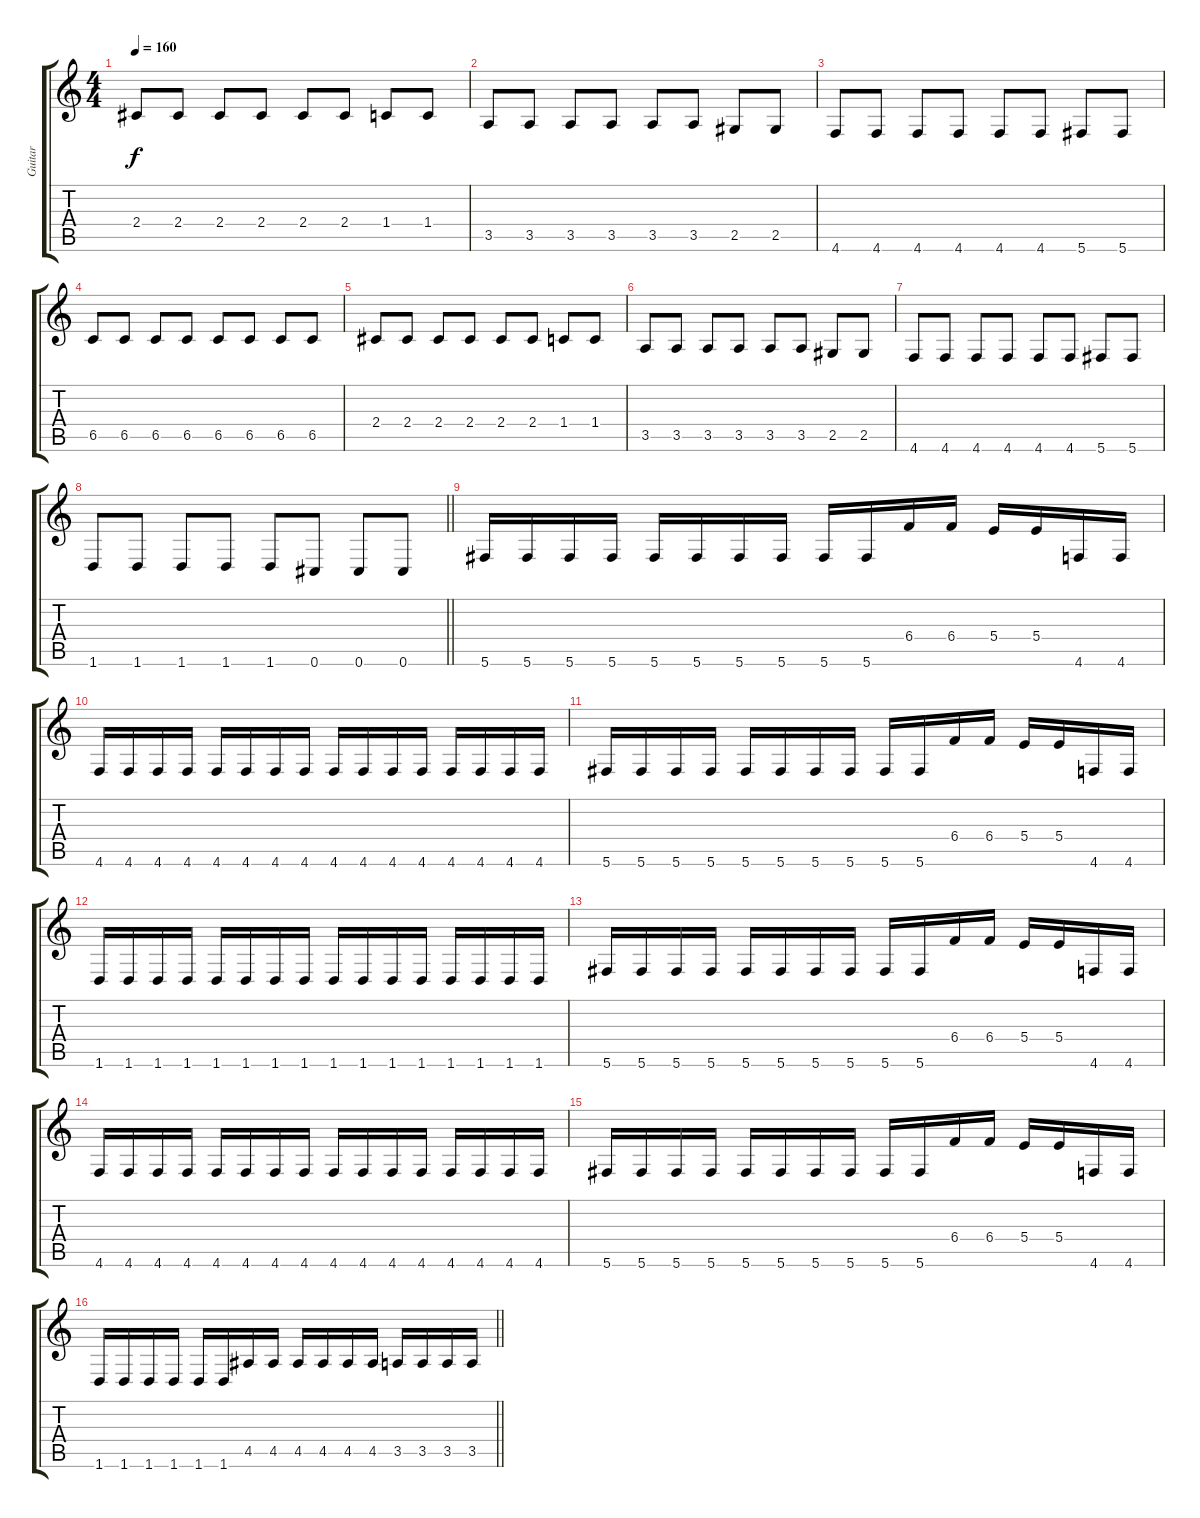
\track ("Guitar" "Guitar") {instrument distortionguitar}
\staff {score tabs}
\tuning (Db4 Ab3 E3 B2 Gb2 Db2) {hide}
\ts (4 4)
\tempo 160
\clef g2
\ks c
2.4.8{dy f} 2.4.8 2.4.8 2.4.8 2.4.8 2.4.8 1.4.8 1.4.8 |
3.5.8 3.5.8 3.5.8 3.5.8 3.5.8 3.5.8 2.5.8 2.5.8 |
4.6.8 4.6.8 4.6.8 4.6.8 4.6.8 4.6.8 5.6.8 5.6.8 |
6.5.8 6.5.8 6.5.8 6.5.8 6.5.8 6.5.8 6.5.8 6.5.8 |
2.4.8 2.4.8 2.4.8 2.4.8 2.4.8 2.4.8 1.4.8 1.4.8 |
3.5.8 3.5.8 3.5.8 3.5.8 3.5.8 3.5.8 2.5.8 2.5.8 |
4.6.8 4.6.8 4.6.8 4.6.8 4.6.8 4.6.8 5.6.8 5.6.8 |
\barLineRight lightlight
1.6.8 1.6.8 1.6.8 1.6.8 1.6.8 0.6.8 0.6.8 0.6.8 |
5.6.16 5.6.16 5.6.16 5.6.16 5.6.16 5.6.16 5.6.16 5.6.16 5.6.16 5.6.16 6.4.16 6.4.16 5.4.16 5.4.16 4.6.16 4.6.16 |
4.6.16 4.6.16 4.6.16 4.6.16 4.6.16 4.6.16 4.6.16 4.6.16 4.6.16 4.6.16 4.6.16 4.6.16 4.6.16 4.6.16 4.6.16 4.6.16 |
5.6.16 5.6.16 5.6.16 5.6.16 5.6.16 5.6.16 5.6.16 5.6.16 5.6.16 5.6.16 6.4.16 6.4.16 5.4.16 5.4.16 4.6.16 4.6.16 |
1.6.16 1.6.16 1.6.16 1.6.16 1.6.16 1.6.16 1.6.16 1.6.16 1.6.16 1.6.16 1.6.16 1.6.16 1.6.16 1.6.16 1.6.16 1.6.16 |
5.6.16 5.6.16 5.6.16 5.6.16 5.6.16 5.6.16 5.6.16 5.6.16 5.6.16 5.6.16 6.4.16 6.4.16 5.4.16 5.4.16 4.6.16 4.6.16 |
4.6.16 4.6.16 4.6.16 4.6.16 4.6.16 4.6.16 4.6.16 4.6.16 4.6.16 4.6.16 4.6.16 4.6.16 4.6.16 4.6.16 4.6.16 4.6.16 |
5.6.16 5.6.16 5.6.16 5.6.16 5.6.16 5.6.16 5.6.16 5.6.16 5.6.16 5.6.16 6.4.16 6.4.16 5.4.16 5.4.16 4.6.16 4.6.16 |
\barLineRight lightlight
1.6.16 1.6.16 1.6.16 1.6.16 1.6.16 1.6.16 4.5.16 4.5.16 4.5.16 4.5.16 4.5.16 4.5.16 3.5.16 3.5.16 3.5.16 3.5.16
